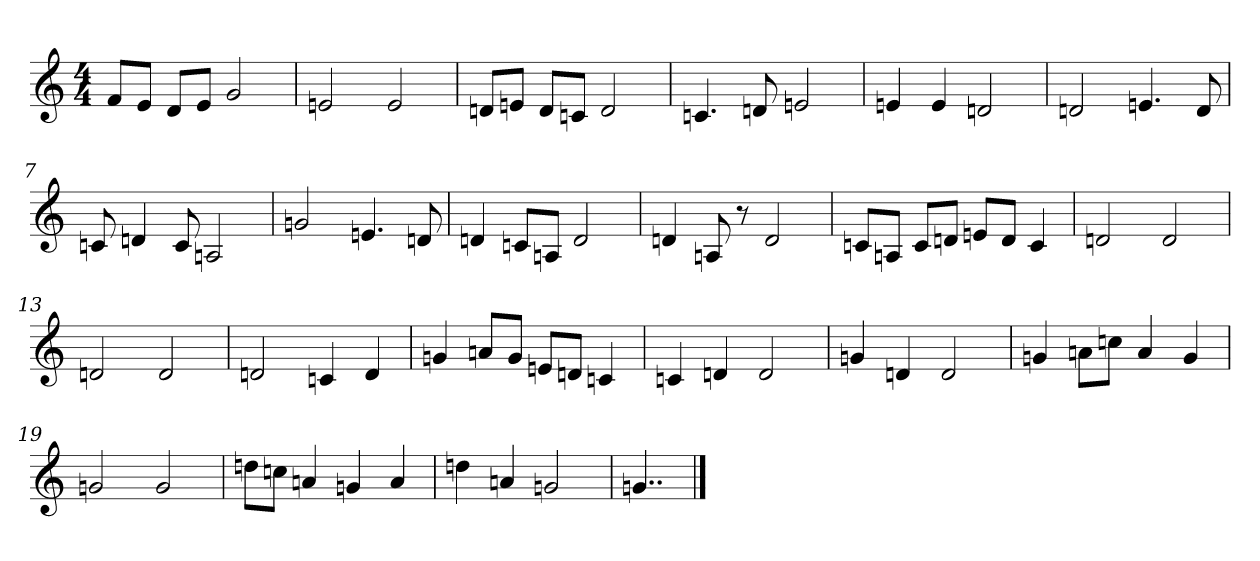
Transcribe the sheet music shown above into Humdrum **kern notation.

**kern
*part1
*staff1
*clefG2
*M4/4
=1
8f/L
8e/J
8d/L
8e/J
2g
=2
2en
2e
=3
8dn/L
8en/J
8d/L
8cn/J
2d
=4
4.cn
8dn
2en
=5
4en
4e
2dn
=6
2dn
4.en
8d
=7
8cn
4dn
8c
2An
=8
2gn
4.en
8dn
=9
4dn
8cn/L
8An/J
2d
=10
4dn
8An
8r
2d
=11
8cn/L
8An/J
8c/L
8dn/J
8en/L
8d/J
4c
=12
2dn
2d
=13
2dn
2d
=14
2dn
4cn
4d
=15
4gn
8an/L
8g/J
8en/L
8dn/J
4cn
=16
4cn
4dn
2d
=17
4gn
4dn
2d
=18
4gn
8an\L
8ccn\J
4a
4g
=19
2gn
2g
=20
8ddn\L
8ccn\J
4an
4gn
4a
=21
4ddn
4an
2gn
=22
4..gn
==
*-
